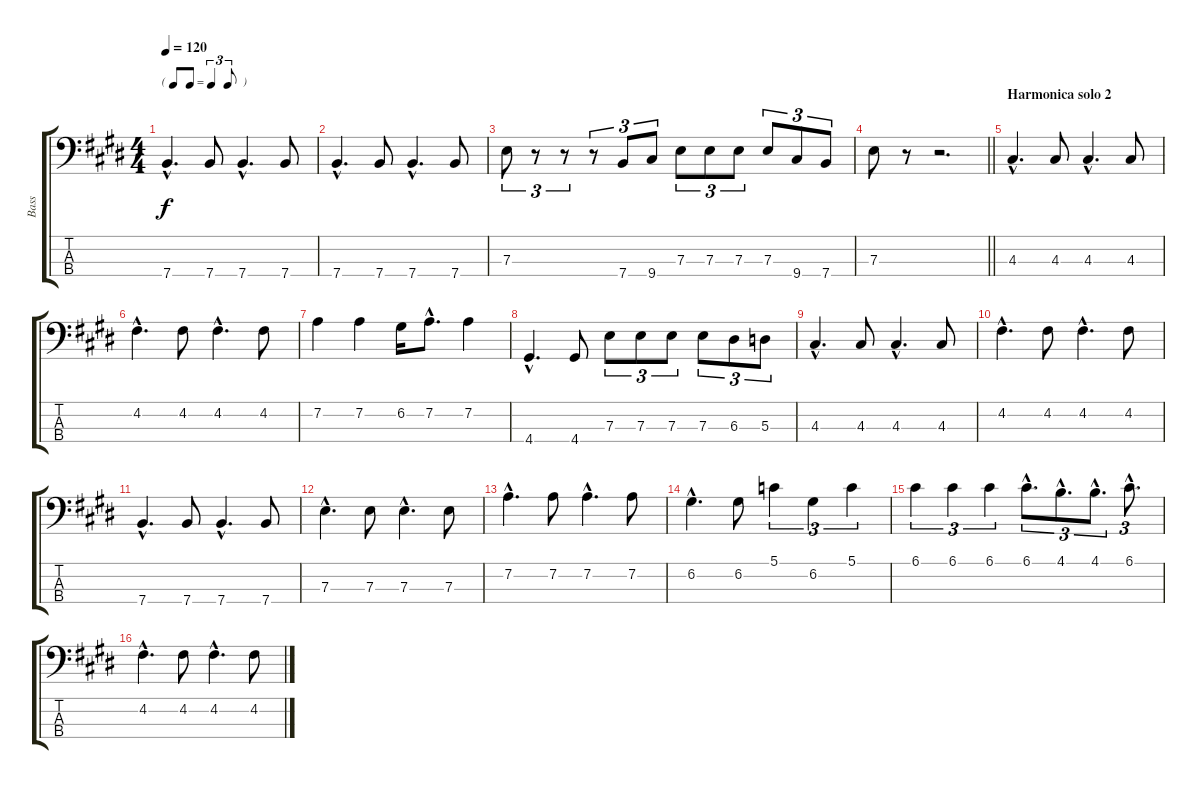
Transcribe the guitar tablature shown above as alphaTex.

\track ("Bass" "Bass") {instrument fretlessbass}
\staff {score tabs}
\tuning (G2 D2 A1 E1) {hide}
\ts (4 4)
\tf triplet8th
\tempo 120
\clef f4
\ks e
7.4{hac}.4{d dy f} 7.4.8 7.4{hac}.4{d} 7.4.8 |
7.4{hac}.4{d} 7.4.8 7.4{hac}.4{d} 7.4.8 |
7.3.8{tu (3 2)} r.8{tu (3 2)} r.8{tu (3 2)} r.8{tu (3 2)} 7.4.8{tu (3 2)} 9.4.8{tu (3 2)} 7.3.8{tu (3 2)} 7.3.8{tu (3 2)} 7.3.8{tu (3 2)} 7.3.8{tu (3 2)} 9.4.8{tu (3 2)} 7.4.8{tu (3 2)} |
\barLineRight lightlight
7.3.8 r.8 r.2{d} |
\section ("" "Harmonica solo 2")
4.3{hac}.4{d} 4.3.8 4.3{hac}.4{d} 4.3.8 |
4.2{hac}.4{d} 4.2.8 4.2{hac}.4{d} 4.2.8 |
7.2.4 7.2.4 6.2.16 7.2{hac}.8{d} 7.2.4 |
4.4{hac}.4{d} 4.4.8 7.3.8{tu (3 2)} 7.3.8{tu (3 2)} 7.3.8{tu (3 2)} 7.3.8{tu (3 2)} 6.3.8{tu (3 2)} 5.3.8{tu (3 2)} |
4.3{hac}.4{d} 4.3.8 4.3{hac}.4{d} 4.3.8 |
4.2{hac}.4{d} 4.2.8 4.2{hac}.4{d} 4.2.8 |
7.4{hac}.4{d} 7.4.8 7.4{hac}.4{d} 7.4.8 |
7.3{hac}.4{d} 7.3.8 7.3{hac}.4{d} 7.3.8 |
7.2{hac}.4{d} 7.2.8 7.2{hac}.4{d} 7.2.8 |
6.2{hac}.4{d} 6.2.8 5.1.4{tu (3 2)} 6.2.4{tu (3 2)} 5.1.4{tu (3 2)} |
6.1.4{tu (3 2)} 6.1.4{tu (3 2)} 6.1.4{tu (3 2)} 6.1{hac}.8{d tu (3 2)} 4.1{hac}.8{d tu (3 2)} 4.1{hac}.8{d tu (3 2)} 6.1{hac}.8{d tu (3 2)} |
4.2{hac}.4{d} 4.2.8 4.2{hac}.4{d} 4.2.8
